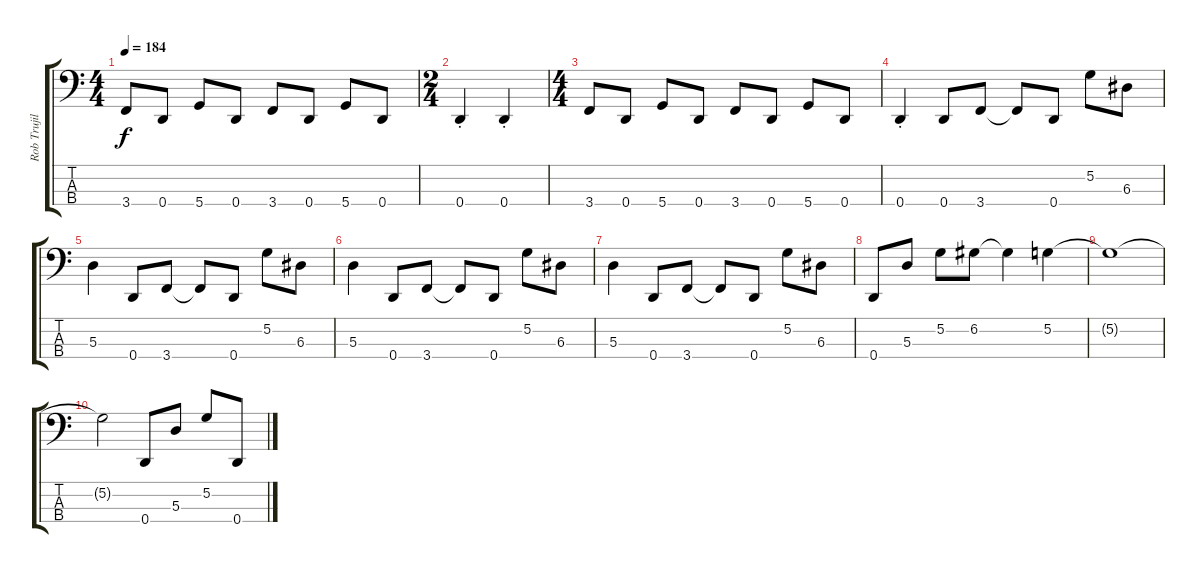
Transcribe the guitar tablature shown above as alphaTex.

\track ("Rob Trujilo" "Rob Trujil") {instrument electricbassfinger}
\staff {score tabs}
\tuning (G2 D2 A1 D1) {hide}
\ts (4 4)
\tempo 184
\clef f4
\ks c
3.4.8{dy f} 0.4.8 5.4.8 0.4.8 3.4.8 0.4.8 5.4.8 0.4.8 |
\ts (2 4)
0.4{st}.4 0.4{st}.4 |
\ts (4 4)
3.4.8 0.4.8 5.4.8 0.4.8 3.4.8 0.4.8 5.4.8 0.4.8 |
0.4{st}.4 0.4.8 3.4.8 3.4{t}.8 0.4.8 5.2.8 6.3.8 |
5.3.4 0.4.8 3.4.8 3.4{t}.8 0.4.8 5.2.8 6.3.8 |
5.3.4 0.4.8 3.4.8 3.4{t}.8 0.4.8 5.2.8 6.3.8 |
5.3.4 0.4.8 3.4.8 3.4{t}.8 0.4.8 5.2.8 6.3.8 |
0.4.8 5.3.8 5.2.8 6.2.8 6.2{t}.4 5.2.4 |
5.2{t}.1 |
5.2{t}.2 0.4.8 5.3.8 5.2.8 0.4.8
